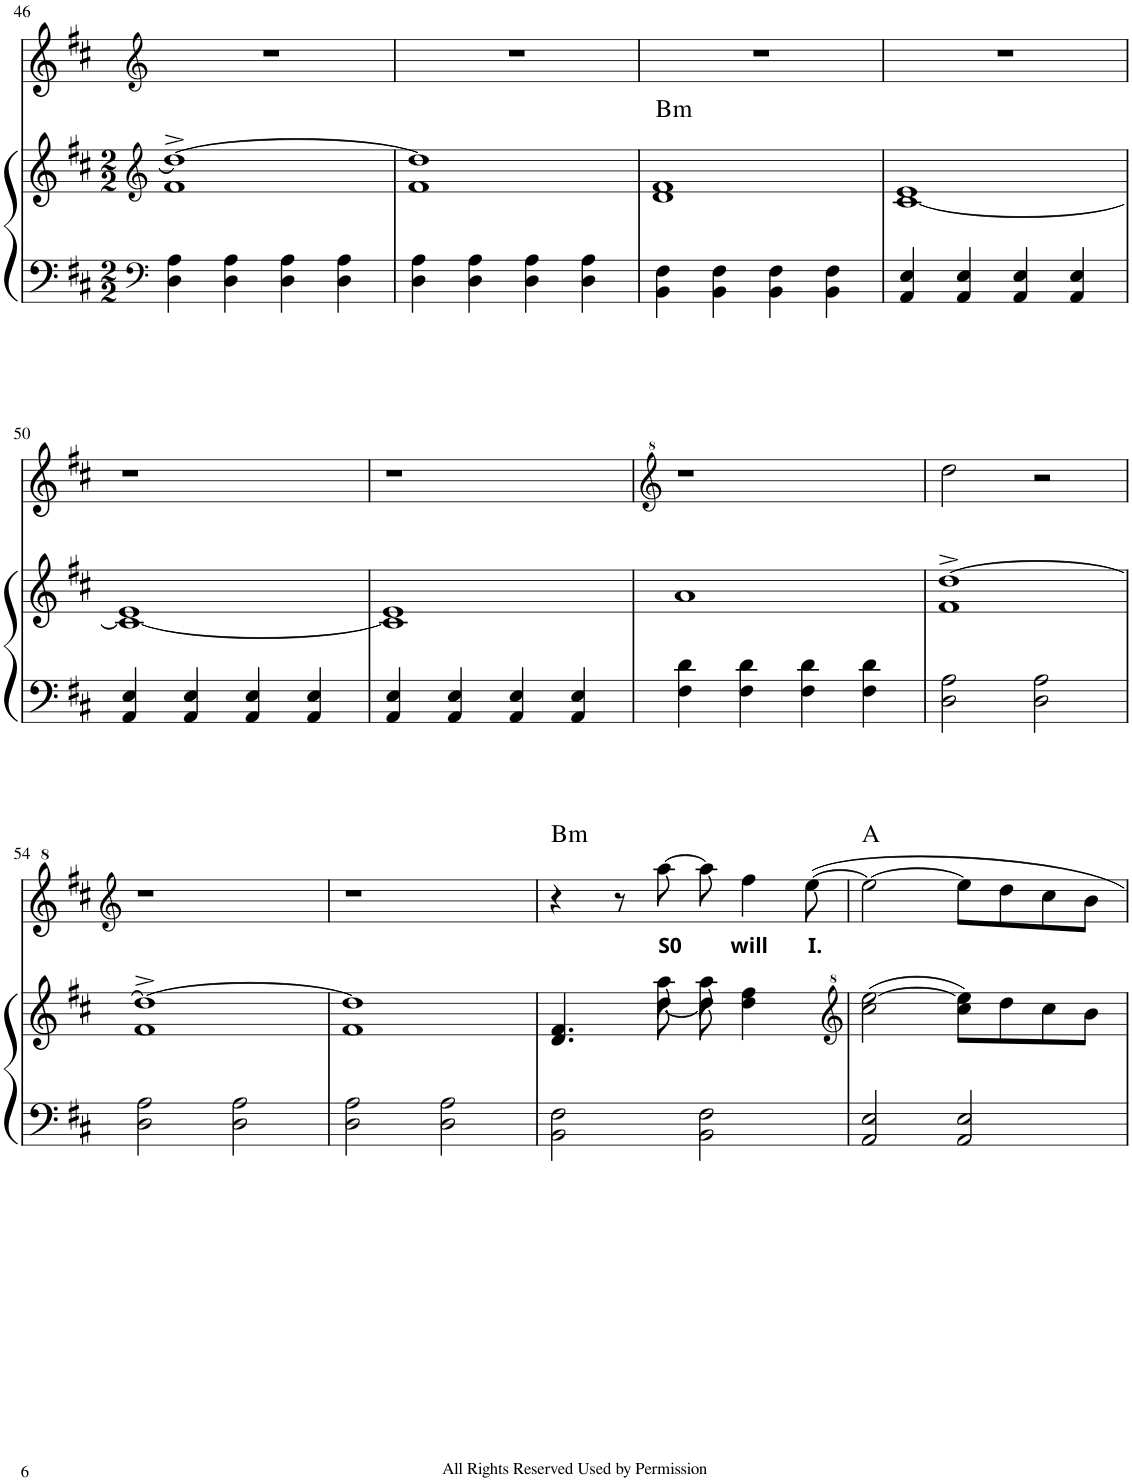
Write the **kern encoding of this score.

**kern	**kern	**harte	**kern	**text	**harte
*part2	*part2	*part2	*part1	*part1	*part1
*staff3	*staff2	*	*staff1	*staff1	*
!!LO:PB:g=z
*clefF4	*clefG2	*	*clefG2	*	*
*k[f#c#]	*k[f#c#]	*	*k[f#c#]	*	*
*M2/2	*M2/2	*	*M4/4	*	*
=46	=46	=46	=46	=46	=46
*	*^	*	*	*	*
4D\ 4A\	1dd_	1f#^	.	1r	.	.
4D\ 4A\	.	.	.	.	.	.
4D\ 4A\	.	.	.	.	.	.
4D\ 4A\	.	.	.	.	.	.
=47	=47	=47	=47	=47	=47	=47
4D\ 4A\	1dd]	1f#	.	1r	.	.
4D\ 4A\	.	.	.	.	.	.
4D\ 4A\	.	.	.	.	.	.
4D\ 4A\	.	.	.	.	.	.
*	*v	*v	*	*	*	*
=48	=48	=48	=48	=48	=48
!	!	!LO:H:kt=m	!	!	!
4BB\ 4F#\	1d 1f#	B:min	1r	.	.
4BB\ 4F#\	.	.	.	.	.
4BB\ 4F#\	.	.	.	.	.
4BB\ 4F#\	.	.	.	.	.
=49	=49	=49	=49	=49	=49
4AA/ 4E/	[1c# 1e	.	1r	.	.
4AA/ 4E/	.	.	.	.	.
4AA/ 4E/	.	.	.	.	.
4AA/ 4E/	.	.	.	.	.
!!LO:LB:g=z
=50	=50	=50	=50	=50	=50
4AA/ 4E/	1c#_ 1e	.	1r	.	.
4AA/ 4E/	.	.	.	.	.
4AA/ 4E/	.	.	.	.	.
4AA/ 4E/	.	.	.	.	.
=51	=51	=51	=51	=51	=51
4AA/ 4E/	1c#] 1e	.	1r	.	.
4AA/ 4E/	.	.	.	.	.
4AA/ 4E/	.	.	.	.	.
4AA/ 4E/	.	.	.	.	.
=52	=52	=52	=52	=52	=52
*	*	*	*clefG^2	*	*
4F#\ 4d\	1a	.	1r	.	.
4F#\ 4d\	.	.	.	.	.
4F#\ 4d\	.	.	.	.	.
4F#\ 4d\	.	.	.	.	.
=53	=53	=53	=53	=53	=53
*	*^	*	*	*	*
2D\ 2A\	[1dd	1f#^	.	2ddd\	.	.
2D\ 2A\	.	.	.	2r	.	.
!!LO:LB:g=z
=54	=54	=54	=54	=54	=54	=54
*	*	*	*	*clefG2	*	*
2D\ 2A\	1dd_	1f#^	.	1r	.	.
2D\ 2A\	.	.	.	.	.	.
=55	=55	=55	=55	=55	=55	=55
2D\ 2A\	1dd]	1f#	.	1r	.	.
2D\ 2A\	.	.	.	.	.	.
=56	=56	=56	=56	=56	=56	=56
!	!	!	!	!	!	!LO:H:kt=m
2BB\ 2F#\	4.d/ 4.f#/	4.ryy	.	4r	.	B:min
.	.	.	.	8r	.	.
!	!	!	!	!	!LO:LY:b	!
.	8aa\	[8dd\	.	[8aa\	S0	.
2BB\ 2F#\	8aa\	8dd\]	.	8aa\]	.	.
!	!	!	!	!	!LO:LY:b	!
.	4dd\ 4ff#\	4.ryy	.	4ff#\	will	.
!	!	!	!	!	!LO:LY:b	!
.	8ryy	.	.	[8ee\	I.	.
*	*v	*v	*	*	*	*
=57	=57	=57	=57	=57	=57
*	*clefG^2	*	*	*	*
2AA/ 2E/	(2ccc#\ [2eee\	.	2ee\_	.	A:maj
2AA/ 2E/	8ccc#\ 8eee\]L)	.	8ee\L]	.	.
.	8ddd\	.	8dd\	.	.
.	8ccc#\	.	8cc#\	.	.
.	8bb\J	.	8b\J	.	.
=	=	=	=	=	=
*-	*-	*-	*-	*-	*-
